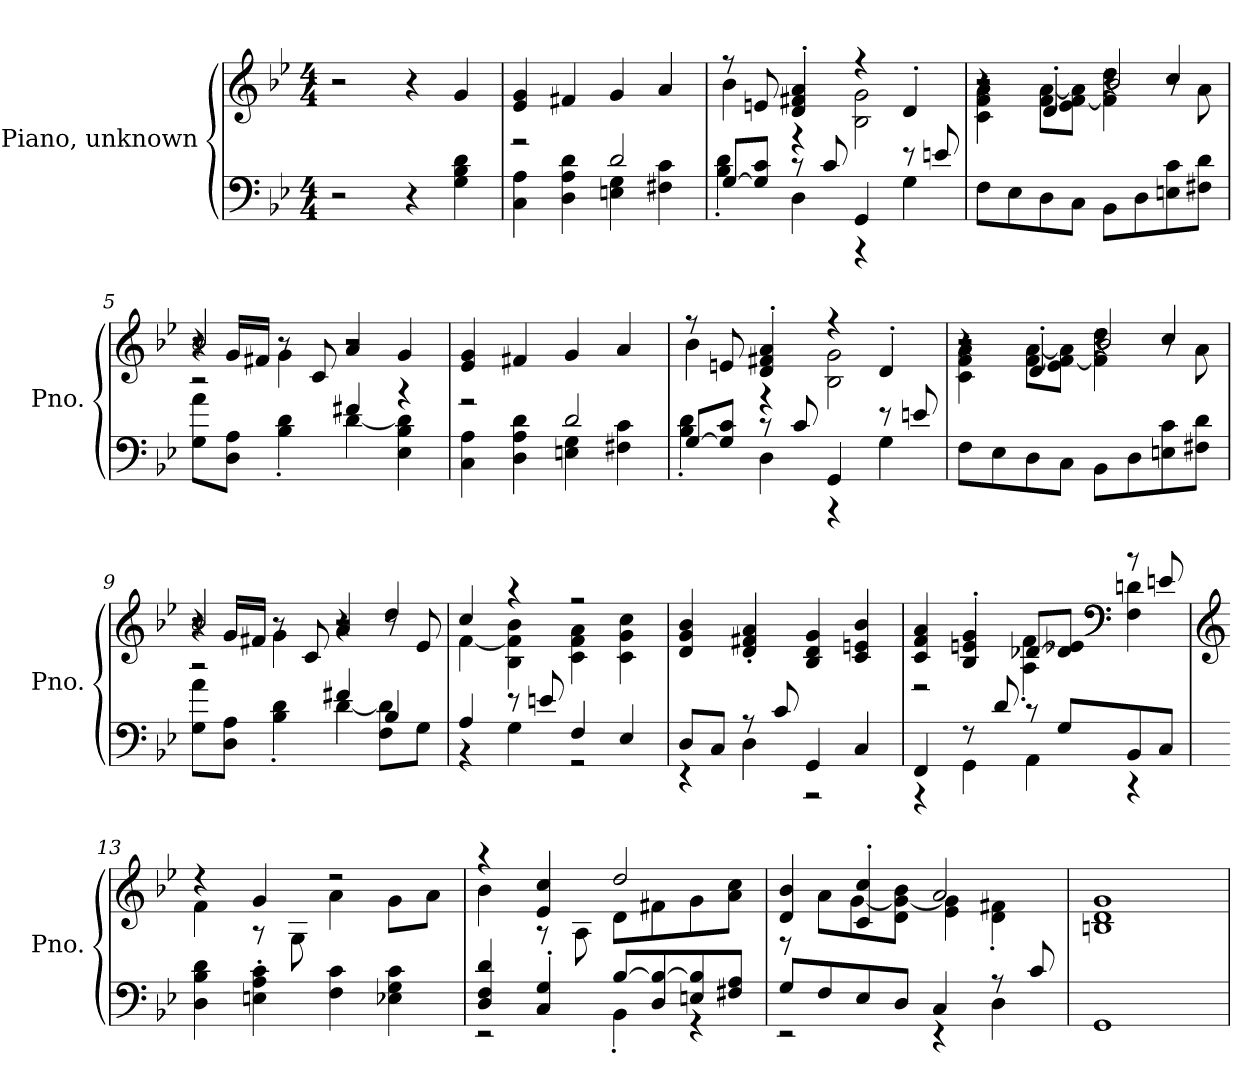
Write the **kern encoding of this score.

**kern	**kern
*part1	*part1
*staff2	*staff1
*I"Piano, unknown	*
*I'Pno.	*
*clefF4	*clefG2
*k[b-e-]	*k[b-e-]
*M4/4	*M4/4
*MM120	*MM120
=1	=1
2r	2r
4r	4r
4G\ 4B-\ 4d\	4g/
=2	=2
*^	*
2r	4C\ 4A\	4e-/ 4g/
.	4D\ 4A\ 4d\	4f#X/
2d/	4En\ 4G\	4g/
.	4F#X\ 4c\	4a/
=3	=3	=3
*	*	*^
[8G/L	4B-\' 4d\'	8r	4b-\
8G/] 8c/J	.	8en/	.
8r	4D\	4d/' 4f#X/' 4a/'	4r
8c/	.	.	.
4GG/	4r	4r	2B-\ 2g\
8r	4G\	4d'/	.
8en/	.	.	.
*v	*v	*	*
=4	=4	=4
*	*	*^
8F\L	2r	4c\ 4f\ 4a\	4r
8E-\	.	.	.
8D\	.	[8f\ [8a\L	4d'/
8C\J	.	8e-\ 8f\_ 8a\]J	.
8BB-\L	4r	4f\] 4dd\	2b-/
8D\	.	.	.
8En\ 8c\	4cc/	8r	.
8F#X\ 8d\J	.	8a\	.
!!LO:LB:g=z	!!	!!
=5	=5	=5	=5
*^	*	*	*
2r	8G\ 8a\L	2b-/	4r	8r
.	8D\ 8A\J	.	.	16g/LL
.	.	.	.	16f#X/JJ
.	4B-\' 4d\'	.	4g\	8r
.	.	.	.	8c/
4f#X/	[4d\	2r	2r	4a/
4r	4E-\ 4B-\ 4d\]	.	.	4g/
*	*	*v	*v	*v
=6	=6	=6
2r	4C\ 4A\	4e-/ 4g/
.	4D\ 4A\ 4d\	4f#X/
2d/	4En\ 4G\	4g/
.	4F#X\ 4c\	4a/
=7	=7	=7
*	*	*^
[8G/L	4B-\' 4d\'	8r	4b-\
8G/] 8c/J	.	8en/	.
8r	4D\	4d/' 4f#X/' 4a/'	4r
8c/	.	.	.
4GG/	4r	4r	2B-\ 2g\
8r	4G\	4d'/	.
8en/	.	.	.
*v	*v	*	*
=8	=8	=8
*	*	*^
8F\L	2r	4c\ 4f\ 4a\	4r
8E-\	.	.	.
8D\	.	[8f\ [8a\L	4d'/
8C\J	.	8e-\ 8f\_ 8a\]J	.
8BB-\L	4r	4f\] 4dd\	2b-/
8D\	.	.	.
8En\ 8c\	4cc/	8r	.
8F#X\ 8d\J	.	8a\	.
!!LO:LB:g=z	!!	!!
=9	=9	=9	=9
*^	*	*	*
2r	8G\ 8a\L	2b-/	4r	8r
.	8D\ 8A\J	.	.	16g/LL
.	.	.	.	16f#X/JJ
.	4B-\' 4d\'	.	4g\	8r
.	.	.	.	8c/
4f#X/	[4d\	4r	2r	4a/
4B-/	8F\ 8d\]L	4dd/	.	8r
.	8G\J	.	.	8e-/
*	*	*	*v	*v
=10	=10	=10	=10
4A/	4r	4cc/	[4f\
8r	4G\	4r	4B-\ 4f\] 4b-\
8en/	.	.	.
4F/	2r	2r	4c\ 4f\ 4a\
4E-/	.	.	4c\ 4g\ 4cc\
*	*	*v	*v
=11	=11	=11
8D/L	4r	4d/ 4g/ 4b-/
8C/J	.	.
8r	4D\	4d/' 4f#X/' 4a/'
8c/	.	.
4GG/	2r	4B-/ 4d/ 4g/
4C/	.	4c/ 4en/ 4b-/
=12	=12	=12
*	*	*^
4FF/	4r	4c/ 4f/ 4a/	2r
8r	4GG\	4B-/' 4en/' 4g/'	.
8d/	.	.	.
8r	4AA\	[8d-X/L	4A\' 4f\'
8G/L	.	8d-/] 8e-X/J	.
*	*	*clefF4	*
8BB-/	4r	8r	4F\ 4dn\
8C/J	.	8en/	.
*v	*v	*	*
!!LO:LB:g=z	!!
=13	=13	=13
*	*clefG2	*
4D\ 4B-\ 4d\	4r	4f\
4En\' 4A\' 4c\'	4g/	8r
.	.	8G\
4F\ 4c\	2r	4a\
4E-X\ 4G\ 4c\	.	8g\L
.	.	8a\J
=14	=14	=14
*^	*	*
4D/ 4F/ 4d/	2r	4r	4b-\
4C/' 4G/'	.	4e-/ 4cc/	8r
.	.	.	8A\
[8B-/L	4BB-'\	2dd/	8d\L
8D/ 8B-/_	.	.	8f#X\
8En/ 8B-/]	4r	.	8g\
8F#X/ 8A/J	.	.	8a\ 8cc\J
=15	=15	=15	=15
8G/L	2r	4d/ 4b-/	8r
8F/	.	.	8a\L
8E-/	.	4c/' 4cc/'	[8g\
8D/J	.	.	8d\ 8g\_ 8b-\J
4C/	4r	2a/	4e-\ 4g\]
8r	4D\	.	4d\' 4f#X\'
8c/	.	.	.
*v	*v	*	*
*	*v	*v
=16	=16
1GG	1Bn 1d 1g
=	=
*-	*-
